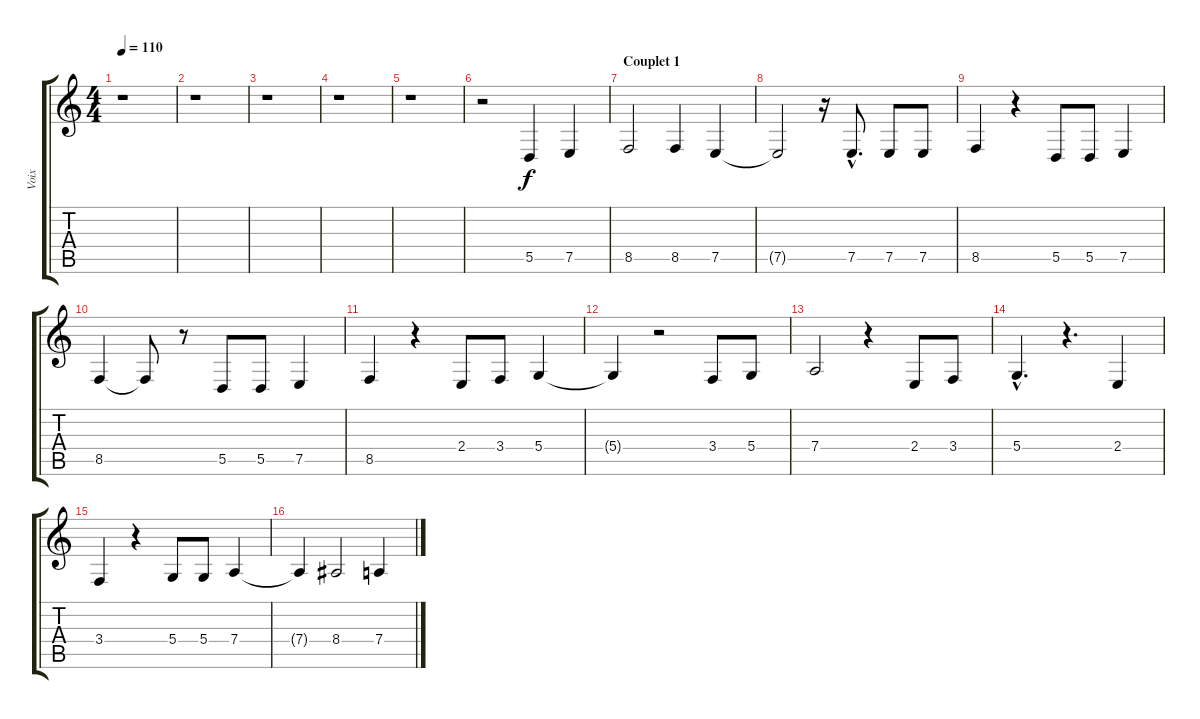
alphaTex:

\track ("Voix" "Voix") {instrument tenorsax}
\staff {score tabs}
\tuning (E4 B3 G3 D3 A2 E2) {hide}
\ts (4 4)
\tempo 110
\clef g2
\ks c
r.1{dy f instrument tenorsax} |
r.1 |
r.1 |
r.1 |
r.1 |
r.2 5.5.4 7.5.4 |
\section ("" "Couplet 1")
8.5.2 8.5.4 7.5.4 |
7.5{t}.2 r.16 7.5{hac}.8{d} 7.5.8 7.5.8 |
8.5.4 r.4 5.5.8 5.5.8 7.5.4 |
8.5.4 8.5{t}.8 r.8 5.5.8 5.5.8 7.5.4 |
8.5.4 r.4 2.4.8 3.4.8 5.4.4 |
5.4{t}.4 r.2 3.4.8 5.4.8 |
7.4.2 r.4 2.4.8 3.4.8 |
5.4{hac}.4{d} r.4{d} 2.4.4 |
3.4.4 r.4 5.4.8 5.4.8 7.4.4 |
7.4{t}.4 8.4.2 7.4.4
